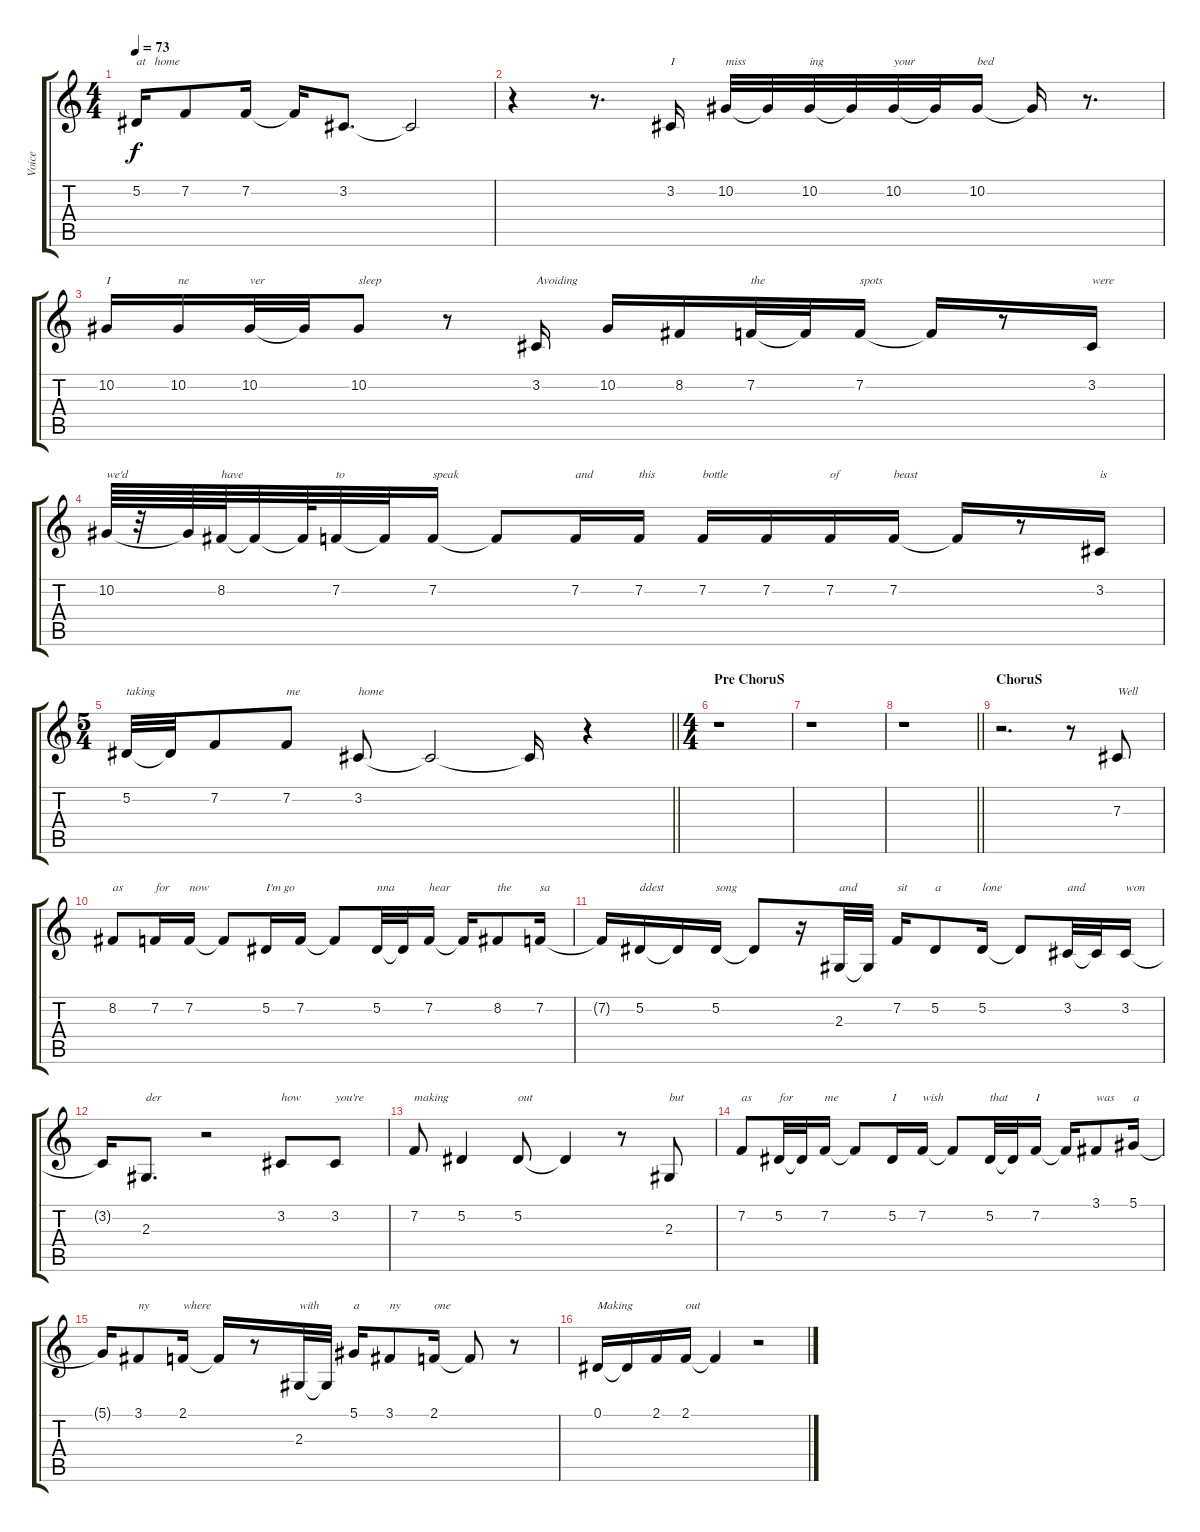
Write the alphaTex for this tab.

\track ("Voice" "Voice") {instrument clarinet}
\staff {score tabs}
\tuning (Eb4 Bb3 Gb3 Db3 Ab2 Eb2) {hide}
\ts (4 4)
\tempo 73
\clef g2
\ks c
5.2.16{txt "at   home" dy f} 7.2.8 7.2.16 7.2{t}.16 3.2.8{d} 3.2{t}.2 |
r.4 r.8{d} 3.2.16{txt "I"} 10.2.32{txt "miss"} 10.2{t}.32 10.2.32{txt "ing"} 10.2{t}.32 10.2.32{txt "your"} 10.2{t}.32 10.2.16{txt "bed"} 10.2{t}.16 r.8{d} |
10.2.16{txt "I"} 10.2.16{txt "ne"} 10.2.32{txt "ver"} 10.2{t}.32 10.2.8{txt "sleep"} r.8 3.2.16{txt "Avoiding"} 10.2.16 8.2.16 7.2.32{txt "the"} 7.2{t}.32 7.2.16{txt "spots"} 7.2{t}.16 r.8 3.2.16{txt "were"} |
10.2.64{txt "we'd"} r.32 10.2{t}.64 8.2.64{txt "have"} 8.2{t}.32 8.2{t}.64 7.2.32{txt "to"} 7.2{t}.32 7.2.16{txt "speak"} 7.2{t}.8 7.2.16{txt "and"} 7.2.16{txt "this"} 7.2.16{txt "bottle"} 7.2.16 7.2.16{txt "of"} 7.2.16{txt "beast"} 7.2{t}.16 r.8 3.2.16{txt "is"} |
\ts (5 4)
\barLineRight lightlight
5.2.32{txt "taking "} 5.2{t}.32 7.2.8 7.2.8{txt "me"} 3.2.8{txt "home"} 3.2{t}.2 3.2{t}.16 r.4 |
\ts (4 4)
\section ("" "Pre ChoruS")
r.1 |
r.1 |
\barLineRight lightlight
r.1 |
\section ("" "ChoruS")
r.2{d} r.8 7.3.8{txt "Well"} |
8.2.8{txt "as"} 7.2.16{txt "for"} 7.2.16{txt "now"} 7.2{t}.8 5.2.16{txt "I'm go"} 7.2.16 7.2{t}.8 5.2.32{txt "nna"} 5.2{t}.32 7.2.16{txt "hear"} 7.2{t}.16 8.2.8{txt "the"} 7.2.16{txt "sa"} |
7.2{t}.16 5.2.16{txt "ddest"} 5.2{t}.16 5.2.16{txt "song"} 5.2{t}.8 r.16 2.3.32{txt "and"} 2.3{t}.32 7.2.16{txt "sit"} 5.2.8{txt "a"} 5.2.16{txt "lone"} 5.2{t}.8 3.2.32{txt "and"} 3.2{t}.32 3.2.16{txt "won"} |
3.2{t}.16 2.3.8{d txt "der"} r.2 3.2.8{txt "how"} 3.2.8{txt "you're"} |
7.2.8{txt "making"} 5.2.4 5.2.8{txt "out"} 5.2{t}.4 r.8 2.3.8{txt "but"} |
7.2.8{txt "as"} 5.2.32{txt "for"} 5.2{t}.32 7.2.16{txt "me"} 7.2{t}.8 5.2.16{txt "I"} 7.2.16{txt "wish"} 7.2{t}.8 5.2.32{txt "that"} 5.2{t}.32 7.2.16{txt "I"} 7.2{t}.16 3.1.8{txt "was"} 5.1.16{txt "a"} |
5.1{t}.16 3.1.8{txt "ny"} 2.1.16{txt "where"} 2.1{t}.16 r.8 2.3.32{txt "with"} 2.3{t}.32 5.1.16{txt "a"} 3.1.8{txt "ny"} 2.1.16{txt "one"} 2.1{t}.8 r.8 |
0.1.16{txt "Making"} 0.1{t}.16 2.1.16 2.1.16{txt "out"} 2.1{t}.4 r.2
